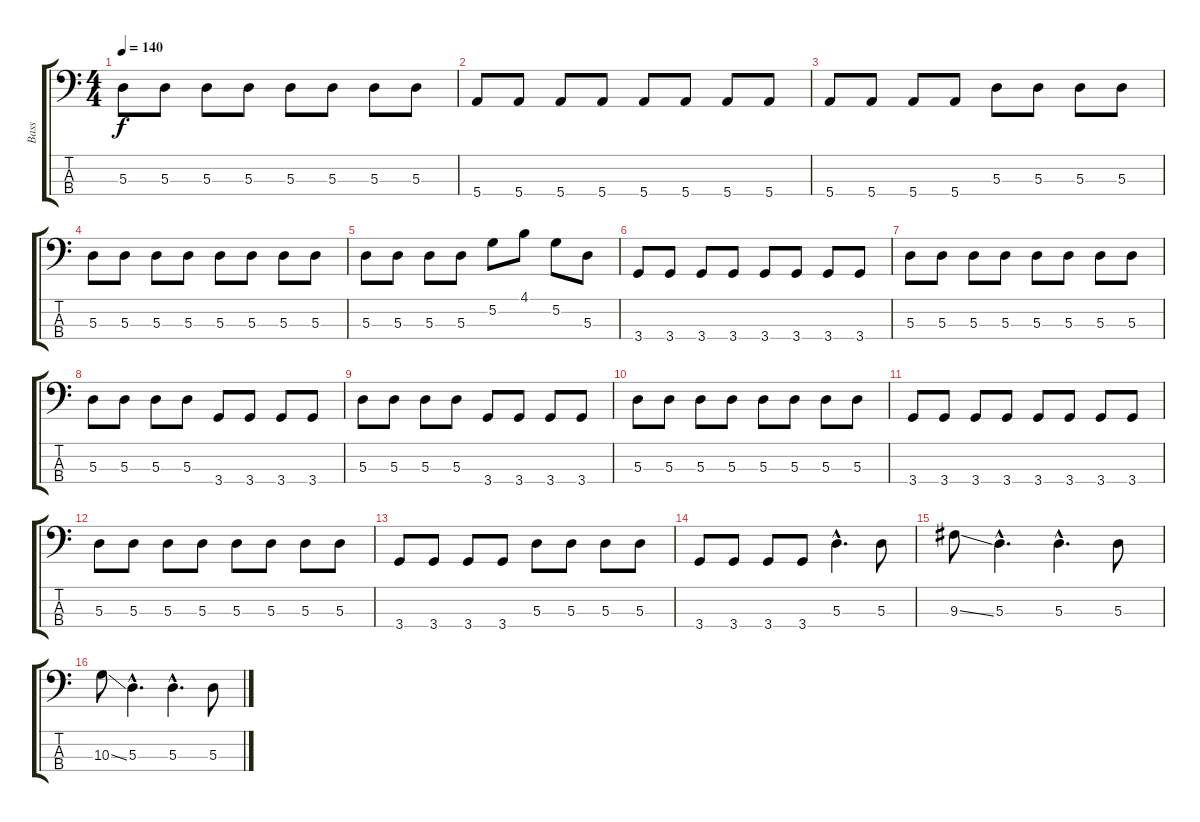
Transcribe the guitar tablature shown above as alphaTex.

\track ("Bass" "Bass") {instrument electricbassfinger}
\staff {score tabs}
\tuning (G2 D2 A1 E1) {hide}
\ts (4 4)
\tempo 140
\clef f4
\ks c
5.3.8{dy f} 5.3.8 5.3.8 5.3.8 5.3.8 5.3.8 5.3.8 5.3.8 |
5.4.8 5.4.8 5.4.8 5.4.8 5.4.8 5.4.8 5.4.8 5.4.8 |
5.4.8 5.4.8 5.4.8 5.4.8 5.3.8 5.3.8 5.3.8 5.3.8 |
5.3.8 5.3.8 5.3.8 5.3.8 5.3.8 5.3.8 5.3.8 5.3.8 |
5.3.8 5.3.8 5.3.8 5.3.8 5.2.8 4.1.8 5.2.8 5.3.8 |
3.4.8 3.4.8 3.4.8 3.4.8 3.4.8 3.4.8 3.4.8 3.4.8 |
5.3.8 5.3.8 5.3.8 5.3.8 5.3.8 5.3.8 5.3.8 5.3.8 |
5.3.8 5.3.8 5.3.8 5.3.8 3.4.8 3.4.8 3.4.8 3.4.8 |
5.3.8 5.3.8 5.3.8 5.3.8 3.4.8 3.4.8 3.4.8 3.4.8 |
5.3.8 5.3.8 5.3.8 5.3.8 5.3.8 5.3.8 5.3.8 5.3.8 |
3.4.8 3.4.8 3.4.8 3.4.8 3.4.8 3.4.8 3.4.8 3.4.8 |
5.3.8 5.3.8 5.3.8 5.3.8 5.3.8 5.3.8 5.3.8 5.3.8 |
3.4.8 3.4.8 3.4.8 3.4.8 5.3.8 5.3.8 5.3.8 5.3.8 |
3.4.8 3.4.8 3.4.8 3.4.8 5.3{hac}.4{d} 5.3.8 |
9.3{ss}.8 5.3{hac}.4{d} 5.3{hac}.4{d} 5.3.8 |
10.3{ss}.8 5.3{hac}.4{d} 5.3{hac}.4{d} 5.3.8
